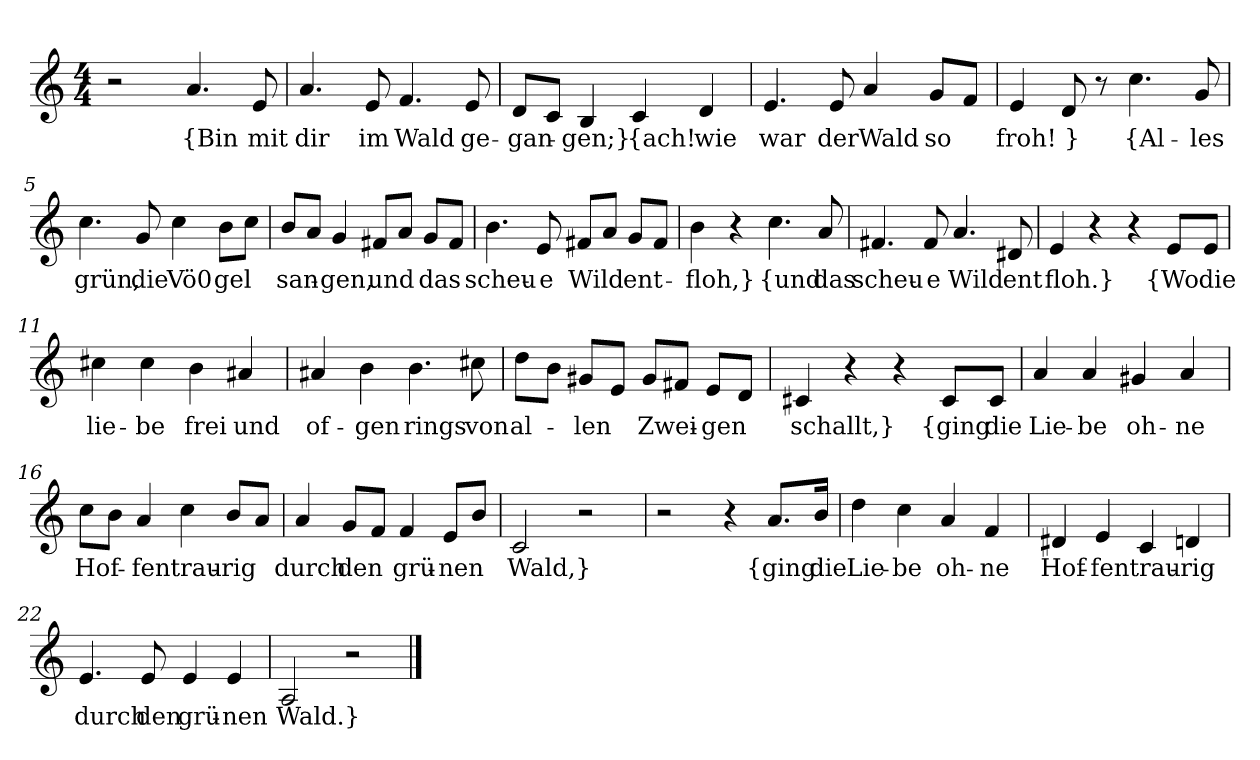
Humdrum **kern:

**kern	**text
*part1	*part1
*staff1	*staff1
*clefG2	*
*k[]	*
*M4/4	*
=	=
2r	.
4.a	{Bin
8e	mit
=1	=1
4.a	dir
8e	im
4.f	Wald
8e	ge-
=2	=2
8d/L	-gan-
8c/J	.
4B	-gen;}
4c	{ach!
4d	wie
=3	=3
4.e	war
8e	der
4a	Wald
8g/L	so
8f/J	.
=4	=4
4e	froh!
8d	}
8r	.
4.cc	{Al-
8g	-les
=5	=5
4.cc	grün,
8g	die
4cc	Vö0
8b\L	-gel
8cc\J	.
=6	=6
8b/L	san-
8a/J	.
4g	-gen,
8f#X/L	und
8a/J	.
8g/L	das
8f#/J	.
=7	=7
4.b	scheu-
8e	-e
8f#X/L	Wild
8a/J	.
8g/L	ent-
8f#/J	.
=8	=8
4b	-floh,}
4r	.
4.cc	{und
8a	das
=9	=9
4.f#X	scheu-
8f#	-e
4.a	Wild
8d#X	ent
=10	=10
4e	-floh.}
4r	.
4r	.
8e/L	{Wo
8e/J	die
=11	=11
4cc#X	lie-
4cc#	-be
4b	frei
4a#X	und
=12	=12
4a#X	of-
4b	-gen
4.b	rings
8cc#X	von
=13	=13
8dd\L	al-
8b\J	.
8g#X/L	-len
8e/J	.
8g#/L	Zwei-
8f#X/J	.
8e/L	-gen
8d/J	.
=14	=14
4c#X	schallt,}
4r	.
4r	.
8c#/L	{ging
8c#/J	die
=15	=15
4a	Lie-
4a	-be
4g#X	oh-
4a	-ne
=16	=16
8cc\L	Hof-
8b\J	.
4a	-fen
4cc	trau-
8b/L	-rig
8a/J	.
=17	=17
4a	durch
8g/L	den
8f/J	.
4f	grü-
8e/L	-nen
8b/J	.
=18	=18
2c	Wald,}
2r	.
=19	=19
2r	.
4r	.
8.a/L	{ging
16b/Jk	die
=20	=20
4dd	Lie-
4cc	-be
4a	oh-
4f	-ne
=21	=21
4d#X	Hof-
4e	-fen
4c	trau-
4dn	-rig
=22	=22
4.e	durch
8e	den
4e	grü-
4e	-nen
=23	=23
2A	Wald.}
2r	.
==	==
*-	*-
